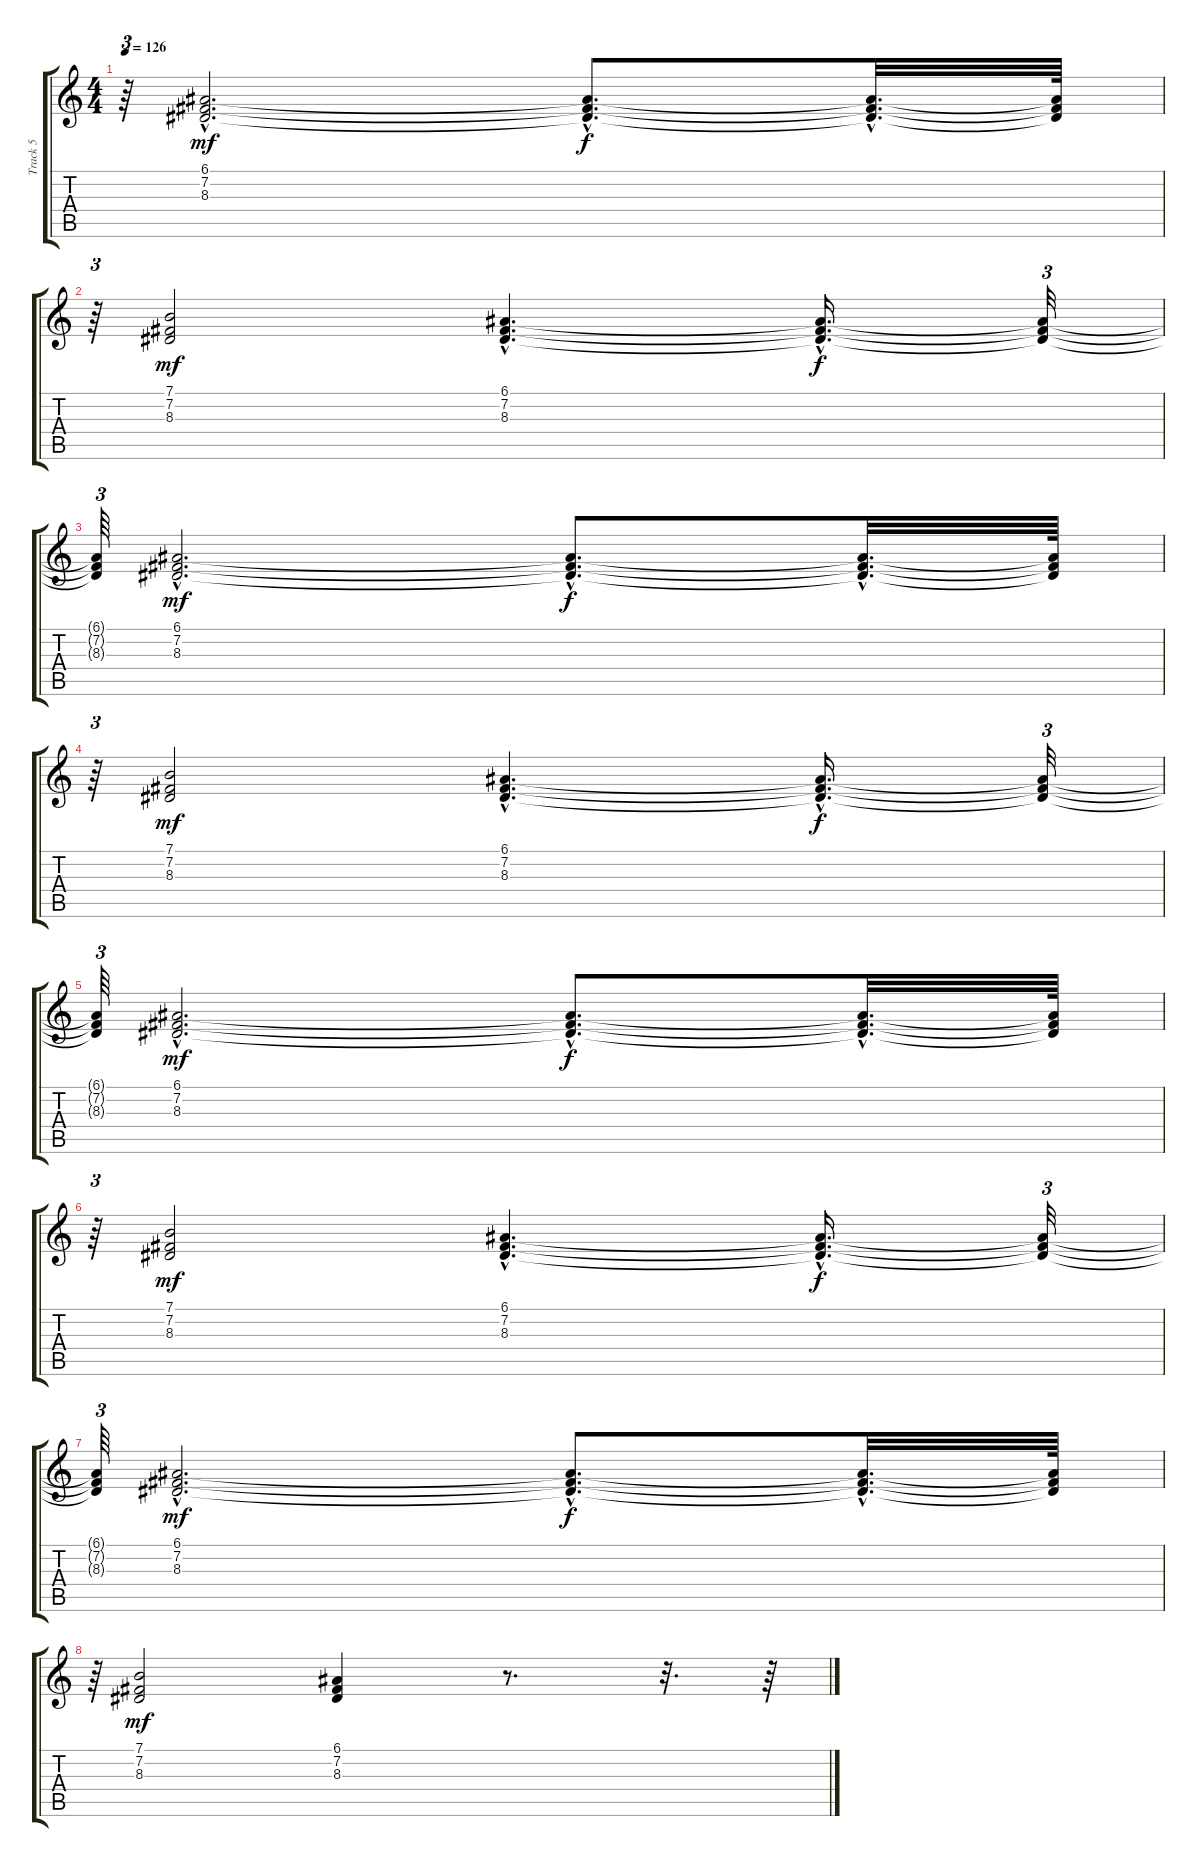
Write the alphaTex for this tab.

\track ("Track 5" "Track 5") {instrument stringensemble1}
\staff {score tabs}
\tuning (E4 B3 G3 D3 A2 E2) {hide}
\ts (4 4)
\tempo 126
\clef g2
\ks c
r.64{tu (3 2) dy mf} (6.1{hac} 7.2{hac} 8.3{hac}).2{d} (6.1{hac t} 7.2{hac t} 8.3{hac t}).8{d dy f} (6.1{hac t} 7.2{hac t} 8.3{hac t}).32{d} (6.1{t} 7.2{t} 8.3{t}).64 |
r.64{tu (3 2)} (7.1 7.2 8.3).2{dy mf} (6.1{hac} 7.2{hac} 8.3{hac}).4{d} (6.1{hac t} 7.2{hac t} 8.3{hac t}).16{d dy f} (6.1{t} 7.2{t} 8.3{t}).32{tu (3 2)} |
(6.1{t} 7.2{t} 8.3{t}).64{tu (3 2)} (6.1{hac} 7.2{hac} 8.3{hac}).2{d dy mf} (6.1{hac t} 7.2{hac t} 8.3{hac t}).8{d dy f} (6.1{hac t} 7.2{hac t} 8.3{hac t}).32{d} (6.1{t} 7.2{t} 8.3{t}).64 |
r.64{tu (3 2)} (7.1 7.2 8.3).2{dy mf} (6.1{hac} 7.2{hac} 8.3{hac}).4{d} (6.1{hac t} 7.2{hac t} 8.3{hac t}).16{d dy f} (6.1{t} 7.2{t} 8.3{t}).32{tu (3 2)} |
(6.1{t} 7.2{t} 8.3{t}).64{tu (3 2)} (6.1{hac} 7.2{hac} 8.3{hac}).2{d dy mf} (6.1{hac t} 7.2{hac t} 8.3{hac t}).8{d dy f} (6.1{hac t} 7.2{hac t} 8.3{hac t}).32{d} (6.1{t} 7.2{t} 8.3{t}).64 |
r.64{tu (3 2)} (7.1 7.2 8.3).2{dy mf} (6.1{hac} 7.2{hac} 8.3{hac}).4{d} (6.1{hac t} 7.2{hac t} 8.3{hac t}).16{d dy f} (6.1{t} 7.2{t} 8.3{t}).32{tu (3 2)} |
(6.1{t} 7.2{t} 8.3{t}).64{tu (3 2)} (6.1{hac} 7.2{hac} 8.3{hac}).2{d dy mf} (6.1{hac t} 7.2{hac t} 8.3{hac t}).8{d dy f} (6.1{hac t} 7.2{hac t} 8.3{hac t}).32{d} (6.1{t} 7.2{t} 8.3{t}).64 |
r.64{tu (3 2)} (7.1 7.2 8.3).2{dy mf} (6.1 7.2 8.3).4 r.8{d} r.32{d} r.64
